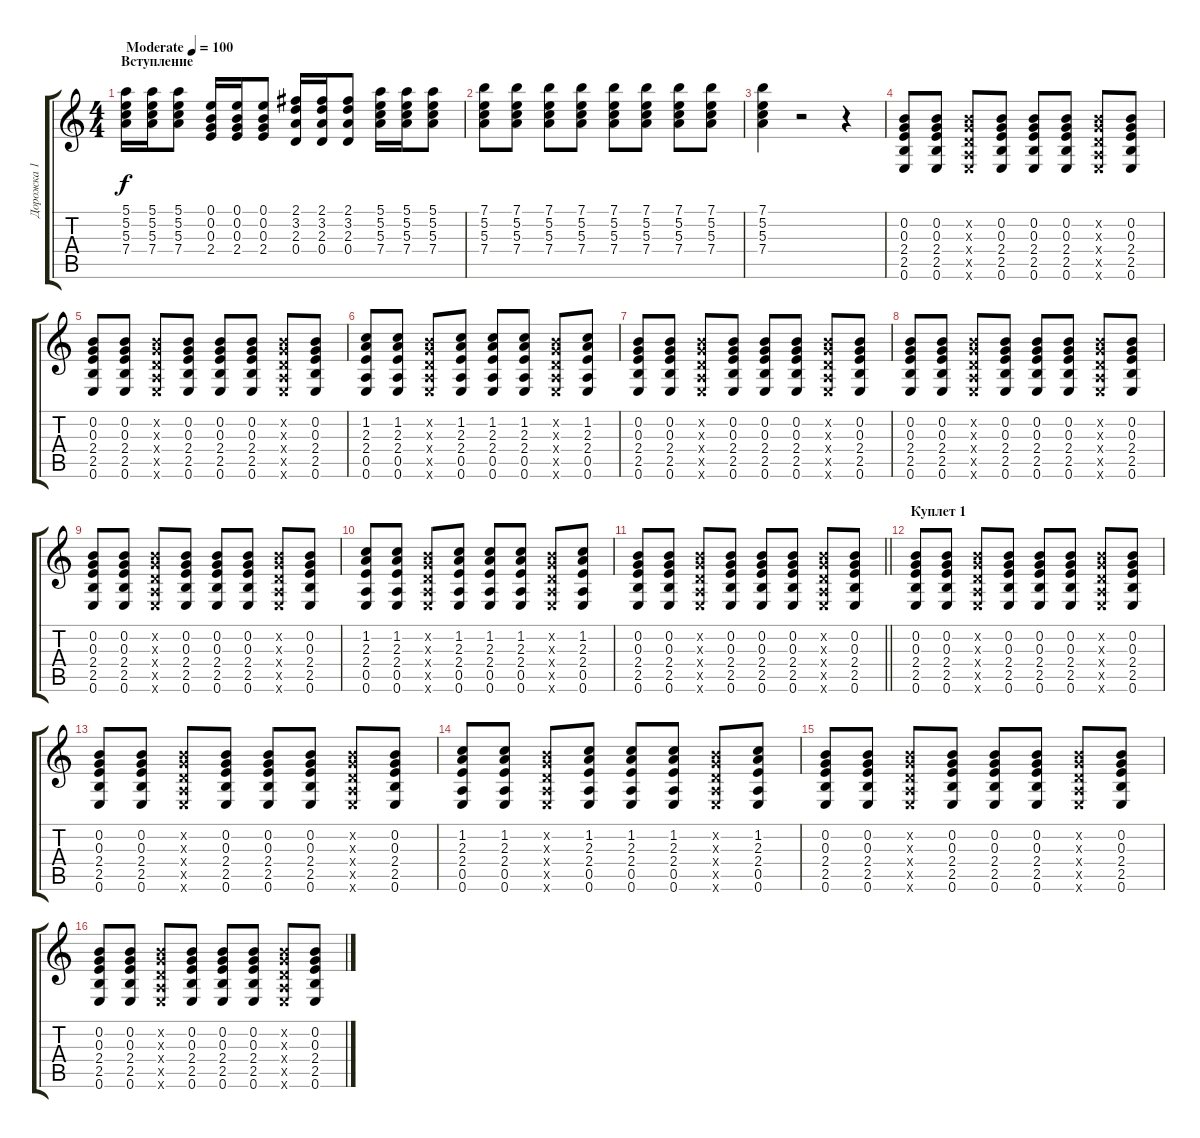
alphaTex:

\track ("Дорожка 1" "Дорожка 1") {instrument acousticguitarsteel}
\staff {score tabs}
\tuning (E4 B3 G3 D3 A2 E2) {hide}
\ts (4 4)
\section ("" "Вступление")
\tempo (100 "Moderate")
\clef g2
\ks c
(5.1 5.2 5.3 7.4).16{dy f instrument acousticguitarsteel} (5.1 5.2 5.3 7.4).16 (5.1 5.2 5.3 7.4).8 (0.1 0.2 0.3 2.4).16 (0.1 0.2 0.3 2.4).16 (0.1 0.2 0.3 2.4).8 (2.1 3.2 2.3 0.4).16 (2.1 3.2 2.3 0.4).16 (2.1 3.2 2.3 0.4).8 (5.1 5.2 5.3 7.4).16 (5.1 5.2 5.3 7.4).16 (5.1 5.2 5.3 7.4).8 |
(7.1 5.2 5.3 7.4).8 (7.1 5.2 5.3 7.4).8 (7.1 5.2 5.3 7.4).8 (7.1 5.2 5.3 7.4).8 (7.1 5.2 5.3 7.4).8 (7.1 5.2 5.3 7.4).8 (7.1 5.2 5.3 7.4).8 (7.1 5.2 5.3 7.4).8 |
(7.1 5.2 5.3 7.4).4 r.2 r.4 |
(0.2 0.3 2.4 2.5 0.6).8 (0.2 0.3 2.4 2.5 0.6).8 (0.2{x} 0.3{x} 0.4{x} 0.5{x} 0.6{x}).8 (0.2 0.3 2.4 2.5 0.6).8 (0.2 0.3 2.4 2.5 0.6).8 (0.2 0.3 2.4 2.5 0.6).8 (0.2{x} 0.3{x} 0.4{x} 0.5{x} 0.6{x}).8 (0.2 0.3 2.4 2.5 0.6).8 |
(0.2 0.3 2.4 2.5 0.6).8 (0.2 0.3 2.4 2.5 0.6).8 (0.2{x} 0.3{x} 0.4{x} 0.5{x} 0.6{x}).8 (0.2 0.3 2.4 2.5 0.6).8 (0.2 0.3 2.4 2.5 0.6).8 (0.2 0.3 2.4 2.5 0.6).8 (0.2{x} 0.3{x} 0.4{x} 0.5{x} 0.6{x}).8 (0.2 0.3 2.4 2.5 0.6).8 |
(1.2 2.3 2.4 0.5 0.6).8 (1.2 2.3 2.4 0.5 0.6).8 (0.2{x} 0.3{x} 0.4{x} 0.5{x} 0.6{x}).8 (1.2 2.3 2.4 0.5 0.6).8 (1.2 2.3 2.4 0.5 0.6).8 (1.2 2.3 2.4 0.5 0.6).8 (0.2{x} 0.3{x} 0.4{x} 0.5{x} 0.6{x}).8 (1.2 2.3 2.4 0.5 0.6).8 |
(0.2 0.3 2.4 2.5 0.6).8 (0.2 0.3 2.4 2.5 0.6).8 (0.2{x} 0.3{x} 0.4{x} 0.5{x} 0.6{x}).8 (0.2 0.3 2.4 2.5 0.6).8 (0.2 0.3 2.4 2.5 0.6).8 (0.2 0.3 2.4 2.5 0.6).8 (0.2{x} 0.3{x} 0.4{x} 0.5{x} 0.6{x}).8 (0.2 0.3 2.4 2.5 0.6).8 |
(0.2 0.3 2.4 2.5 0.6).8 (0.2 0.3 2.4 2.5 0.6).8 (0.2{x} 0.3{x} 0.4{x} 0.5{x} 0.6{x}).8 (0.2 0.3 2.4 2.5 0.6).8 (0.2 0.3 2.4 2.5 0.6).8 (0.2 0.3 2.4 2.5 0.6).8 (0.2{x} 0.3{x} 0.4{x} 0.5{x} 0.6{x}).8 (0.2 0.3 2.4 2.5 0.6).8 |
(0.2 0.3 2.4 2.5 0.6).8 (0.2 0.3 2.4 2.5 0.6).8 (0.2{x} 0.3{x} 0.4{x} 0.5{x} 0.6{x}).8 (0.2 0.3 2.4 2.5 0.6).8 (0.2 0.3 2.4 2.5 0.6).8 (0.2 0.3 2.4 2.5 0.6).8 (0.2{x} 0.3{x} 0.4{x} 0.5{x} 0.6{x}).8 (0.2 0.3 2.4 2.5 0.6).8 |
(1.2 2.3 2.4 0.5 0.6).8 (1.2 2.3 2.4 0.5 0.6).8 (0.2{x} 0.3{x} 0.4{x} 0.5{x} 0.6{x}).8 (1.2 2.3 2.4 0.5 0.6).8 (1.2 2.3 2.4 0.5 0.6).8 (1.2 2.3 2.4 0.5 0.6).8 (0.2{x} 0.3{x} 0.4{x} 0.5{x} 0.6{x}).8 (1.2 2.3 2.4 0.5 0.6).8 |
\barLineRight lightlight
(0.2 0.3 2.4 2.5 0.6).8 (0.2 0.3 2.4 2.5 0.6).8 (0.2{x} 0.3{x} 0.4{x} 0.5{x} 0.6{x}).8 (0.2 0.3 2.4 2.5 0.6).8 (0.2 0.3 2.4 2.5 0.6).8 (0.2 0.3 2.4 2.5 0.6).8 (0.2{x} 0.3{x} 0.4{x} 0.5{x} 0.6{x}).8 (0.2 0.3 2.4 2.5 0.6).8 |
\section ("" "Куплет 1")
(0.2 0.3 2.4 2.5 0.6).8 (0.2 0.3 2.4 2.5 0.6).8 (0.2{x} 0.3{x} 0.4{x} 0.5{x} 0.6{x}).8 (0.2 0.3 2.4 2.5 0.6).8 (0.2 0.3 2.4 2.5 0.6).8 (0.2 0.3 2.4 2.5 0.6).8 (0.2{x} 0.3{x} 0.4{x} 0.5{x} 0.6{x}).8 (0.2 0.3 2.4 2.5 0.6).8 |
(0.2 0.3 2.4 2.5 0.6).8 (0.2 0.3 2.4 2.5 0.6).8 (0.2{x} 0.3{x} 0.4{x} 0.5{x} 0.6{x}).8 (0.2 0.3 2.4 2.5 0.6).8 (0.2 0.3 2.4 2.5 0.6).8 (0.2 0.3 2.4 2.5 0.6).8 (0.2{x} 0.3{x} 0.4{x} 0.5{x} 0.6{x}).8 (0.2 0.3 2.4 2.5 0.6).8 |
(1.2 2.3 2.4 0.5 0.6).8 (1.2 2.3 2.4 0.5 0.6).8 (0.2{x} 0.3{x} 0.4{x} 0.5{x} 0.6{x}).8 (1.2 2.3 2.4 0.5 0.6).8 (1.2 2.3 2.4 0.5 0.6).8 (1.2 2.3 2.4 0.5 0.6).8 (0.2{x} 0.3{x} 0.4{x} 0.5{x} 0.6{x}).8 (1.2 2.3 2.4 0.5 0.6).8 |
(0.2 0.3 2.4 2.5 0.6).8 (0.2 0.3 2.4 2.5 0.6).8 (0.2{x} 0.3{x} 0.4{x} 0.5{x} 0.6{x}).8 (0.2 0.3 2.4 2.5 0.6).8 (0.2 0.3 2.4 2.5 0.6).8 (0.2 0.3 2.4 2.5 0.6).8 (0.2{x} 0.3{x} 0.4{x} 0.5{x} 0.6{x}).8 (0.2 0.3 2.4 2.5 0.6).8 |
(0.2 0.3 2.4 2.5 0.6).8 (0.2 0.3 2.4 2.5 0.6).8 (0.2{x} 0.3{x} 0.4{x} 0.5{x} 0.6{x}).8 (0.2 0.3 2.4 2.5 0.6).8 (0.2 0.3 2.4 2.5 0.6).8 (0.2 0.3 2.4 2.5 0.6).8 (0.2{x} 0.3{x} 0.4{x} 0.5{x} 0.6{x}).8 (0.2 0.3 2.4 2.5 0.6).8
